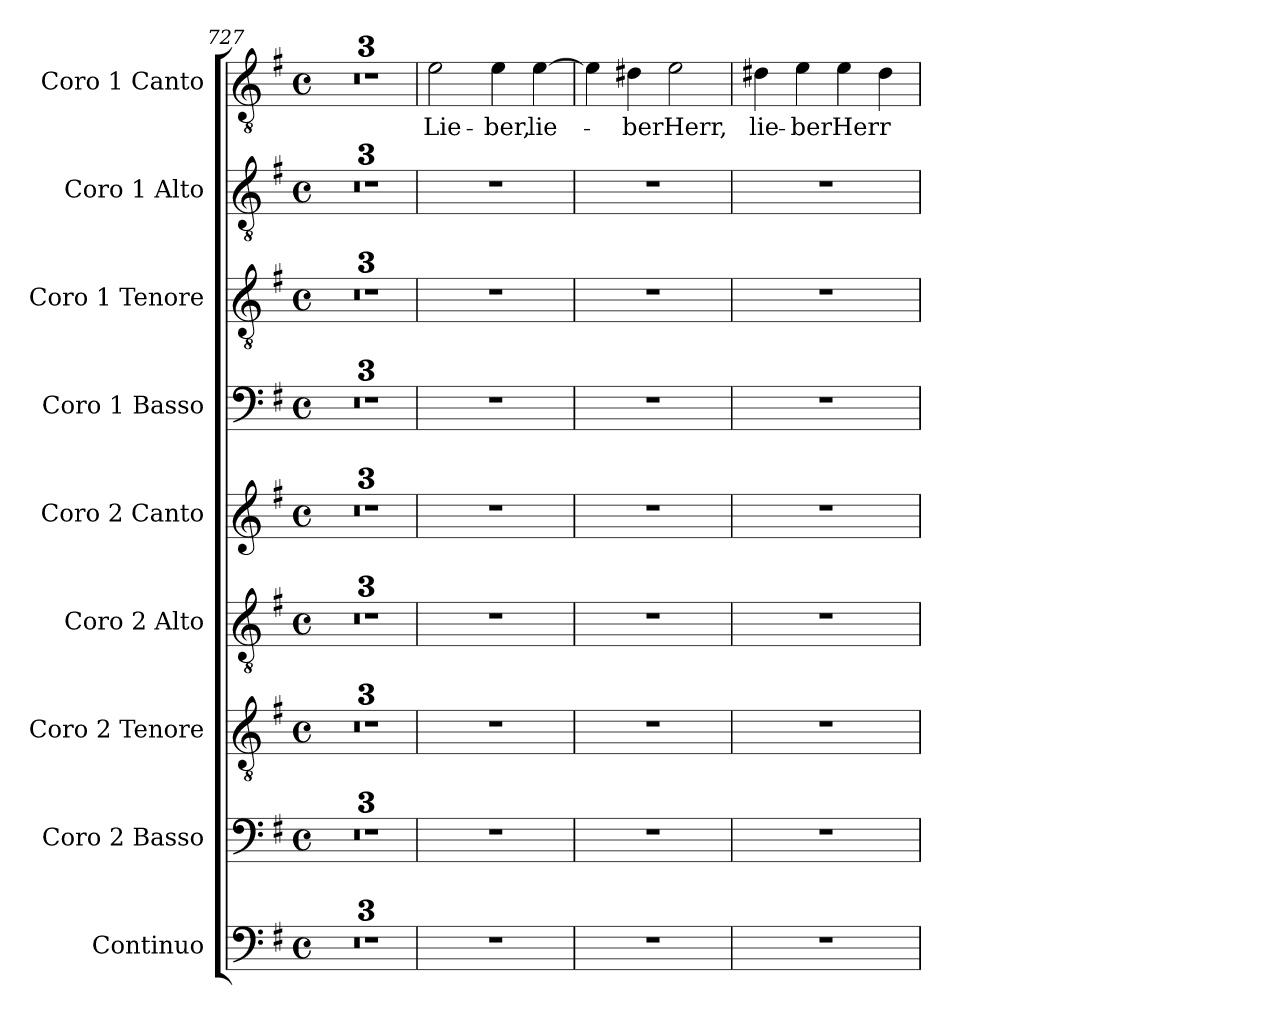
**kern	**kern	**kern	**kern	**kern	**kern	**kern	**kern	**kern	**text
*part9	*part8	*part7	*part6	*part5	*part4	*part3	*part2	*part1	*part1
*staff9	*staff8	*staff7	*staff6	*staff5	*staff4	*staff3	*staff2	*staff1	*staff1
*I"Continuo	*I"Coro 2  Basso	*I"Coro 2  Tenore	*I"Coro 2  Alto	*I"Coro 2  Canto	*I"Coro 1  Basso	*I"Coro 1  Tenore	*I"Coro 1  Alto	*I"Coro 1  Canto	*
!!LO:PB:g=z
*clefF4	*clefF4	*clefGv2	*clefGv2	*clefG2	*clefF4	*clefGv2	*clefGv2	*clefGv2	*
*k[f#]	*k[f#]	*k[f#]	*k[f#]	*k[f#]	*k[f#]	*k[f#]	*k[f#]	*k[f#]	*
*G:	*G:	*G:	*G:	*G:	*G:	*G:	*G:	*G:	*
*M4/4	*M4/4	*M4/4	*M4/4	*M4/4	*M4/4	*M4/4	*M4/4	*M4/4	*
*met(c)	*met(c)	*met(c)	*met(c)	*met(c)	*met(c)	*met(c)	*met(c)	*met(c)	*
=727	=727	=727	=727	=727	=727	=727	=727	=727	=727
1r	1r	1r	1r	1r	1r	1r	1r	1r	.
=728	=728	=728	=728	=728	=728	=728	=728	=728	=728
1r	1r	1r	1r	1r	1r	1r	1r	1r	.
=729	=729	=729	=729	=729	=729	=729	=729	=729	=729
1r	1r	1r	1r	1r	1r	1r	1r	1r	.
=730	=730	=730	=730	=730	=730	=730	=730	=730	=730
!	!	!	!	!	!	!	!	!	!LO:LY:b:cj
1r	1r	1r	1r	1r	1r	1r	1r	2e\	Lie-
!	!	!	!	!	!	!	!	!	!LO:LY:b:cj
.	.	.	.	.	.	.	.	4e\	-ber,
!	!	!	!	!	!	!	!	!	!LO:LY:b:cj
.	.	.	.	.	.	.	.	[>4e\	lie-
=731	=731	=731	=731	=731	=731	=731	=731	=731	=731
1r	1r	1r	1r	1r	1r	1r	1r	4e\]	.
!	!	!	!	!	!	!	!	!	!LO:LY:b:cj
.	.	.	.	.	.	.	.	4d#X\	-ber
!	!	!	!	!	!	!	!	!	!LO:LY:b:cj
.	.	.	.	.	.	.	.	2e\	Herr,
=732	=732	=732	=732	=732	=732	=732	=732	=732	=732
!	!	!	!	!	!	!	!	!	!LO:LY:b:cj
1r	1r	1r	1r	1r	1r	1r	1r	4d#X\	lie-
!	!	!	!	!	!	!	!	!	!LO:LY:b:cj
.	.	.	.	.	.	.	.	4e\	-ber
!	!	!	!	!	!	!	!	!	!LO:LY:b:cj
.	.	.	.	.	.	.	.	4e\	Herr
.	.	.	.	.	.	.	.	4d#\	.
=	=	=	=	=	=	=	=	=	=
*-	*-	*-	*-	*-	*-	*-	*-	*-	*-
